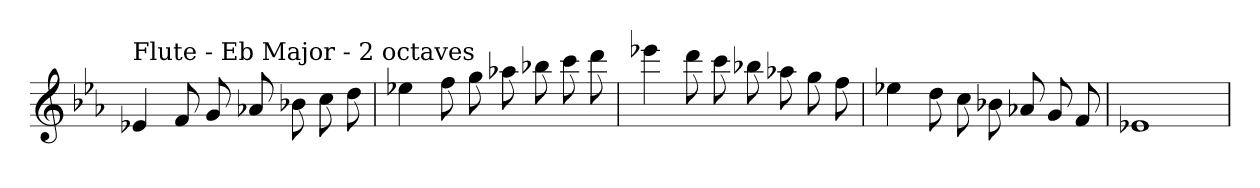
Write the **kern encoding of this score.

**kern
*part1
*staff1
*clefG2
*k[b-e-a-]
*E-:
=
!LO:TX:a:t=Flute - Eb Major - 2 octaves
4e-X
8f
8g
8a-X
8b-X
8cc
8dd
=
4ee-X
8ff
8gg
8aa-X
8bb-X
8ccc
8ddd
=
4eee-X
8ddd
8ccc
8bb-X
8aa-X
8gg
8ff
=
4ee-X
8dd
8cc
8b-X
8a-X
8g
8f
=
1e-X
=
*-
